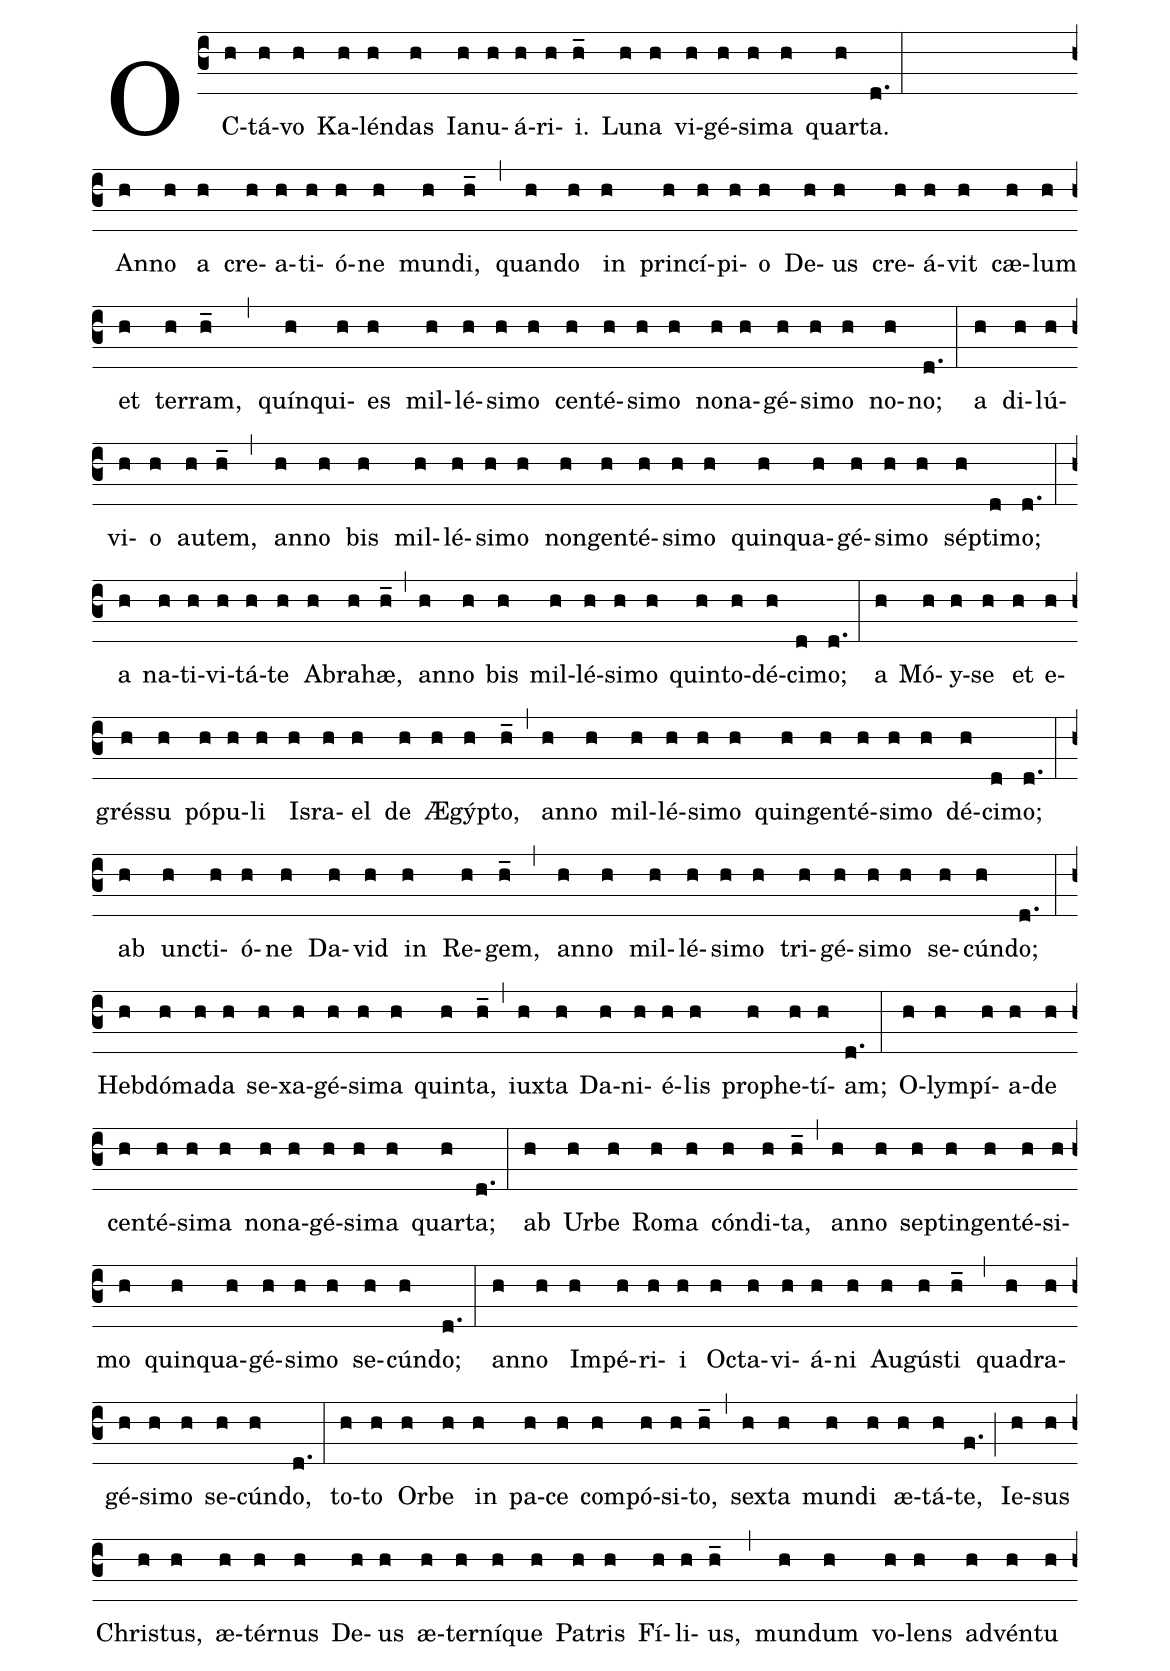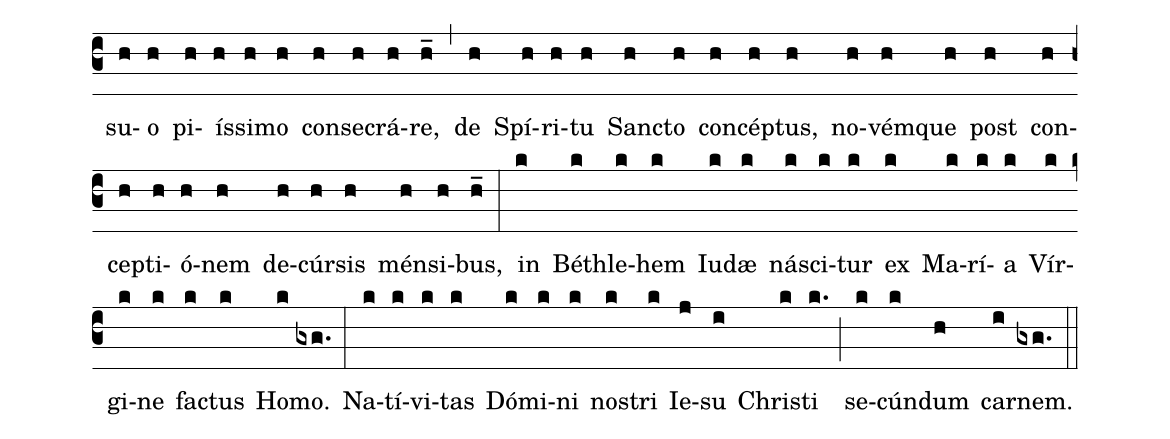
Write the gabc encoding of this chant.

%%
(c3)
OC(h)tá(h)vo(h) Ka(h)lén(h)das(h) Ia(h)nu(h)á(h)ri(h)i.(h_) Lu(h)na(h) vi(h)gé(h)si(h)ma(h) quar(h)ta.(d.) (:Z)
An(h)no(h) a(h) cre(h)a(h)ti(h)ó(h)ne(h) mun(h)di,(h_) (,)
quan(h)do(h) in(h) prin(h)cí(h)pi(h)o(h) De(h)us(h) cre(h)á(h)vit(h) cæ(h)lum(h) et(h) ter(h)ram,(h_) (,)
quín(h)qui(h)es(h) mil(h)lé(h)si(h)mo(h) cen(h)té(h)si(h)mo(h) no(h)na(h)gé(h)si(h)mo(h) no(h)no;(d.) (:)
a(h) di(h)lú(h)vi(h)o(h) au(h)tem,(h_) (,)
an(h)no(h) bis(h) mil(h)lé(h)si(h)mo(h) non(h)gen(h)té(h)si(h)mo(h) quin(h)qua(h)gé(h)si(h)mo(h) sép(h)ti(d)mo;(d.) (:)
a(h) na(h)ti(h)vi(h)tá(h)te(h) A(h)bra(h)hæ,(h_) (,)
an(h)no(h) bis(h) mil(h)lé(h)si(h)mo(h) quin(h)to(h)dé(h)ci(d)mo;(d.) (:)
a(h) Mó(h)y(h)se(h) et(h) e(h)grés(h)su(h) pó(h)pu(h)li(h) Is(h)ra(h)el(h) de(h) Æ(h)gýp(h)to,(h_) (,)
an(h)no(h) mil(h)lé(h)si(h)mo(h) quin(h)gen(h)té(h)si(h)mo(h) dé(h)ci(d)mo;(d.) (:)
ab(h) unc(h)ti(h)ó(h)ne(h) Da(h)vid(h) in(h) Re(h)gem,(h_) (,)
an(h)no(h) mil(h)lé(h)si(h)mo(h) tri(h)gé(h)si(h)mo(h) se(h)cún(h)do;(d.) (:)
Heb(h)dó(h)ma(h)da(h) se(h)xa(h)gé(h)si(h)ma(h) quin(h)ta,(h_) (,)
iux(h)ta(h) Da(h)ni(h)é(h)lis(h) pro(h)phe(h)tí(h)am;(d.) (:)
O(h)lym(h)pí(h)a(h)de(h) cen(h)té(h)si(h)ma(h) no(h)na(h)gé(h)si(h)ma(h) quar(h)ta;(d.) (:)
ab(h) Ur(h)be(h) Ro(h)ma(h) cón(h)di(h)ta,(h_) (,)
an(h)no(h) sep(h)tin(h)gen(h)té(h)si(h)mo(h) quin(h)qua(h)gé(h)si(h)mo(h) se(h)cún(h)do;(d.) (:)
an(h)no(h) Im(h)pé(h)ri(h)i(h) Oc(h)ta(h)vi(h)á(h)ni(h) Au(h)gús(h)ti(h_) (,)
qua(h)dra(h)gé(h)si(h)mo(h) se(h)cún(h)do,(d.) (:)
to(h)to(h) Or(h)be(h) in(h) pa(h)ce(h) com(h)pó(h)si(h)to,(h_) (,)
sex(h)ta(h) mun(h)di(h) æ(h)tá(h)te,(f.) (;)
Ie(h)sus(h) Chris(h)tus,(h) æ(h)tér(h)nus(h) De(h)us(h) æ(h)ter(h)ní(h)que(h) Pa(h)tris(h) Fí(h)li(h)us,(h_) (,)
mun(h)dum(h) vo(h)lens(h) ad(h)vén(h)tu(h) su(h)o(h) pi(h)ís(h)si(h)mo(h) con(h)se(h)crá(h)re,(h_) (,)
de(h) Spí(h)ri(h)tu(h) Sanc(h)to(h) con(h)cép(h)tus,(h) no(h)vém(h)que(h) post(h) con(h)cep(h)ti(h)ó(h)nem(h) de(h)cúr(h)sis(h) mén(h)si(h)bus,(h_) (:)
in(k) Béth(k)le(k)hem(k) Iu(k)dæ(k) ná(k)sci(k)tur(k) ex(k) Ma(k)rí(k)a(k) Vír(k)gi(k)ne(k) fac(k)tus(k) Ho(k)mo.(gxg.) (:)
Na(k)tí(k)vi(k)tas(k) Dó(k)mi(k)ni(k) nos(k)tri(k) Ie(j)su(i) Chris(k)ti(k.) (;)
se(k)cún(k)dum(h) car(i)nem.(gxg.) (::)
